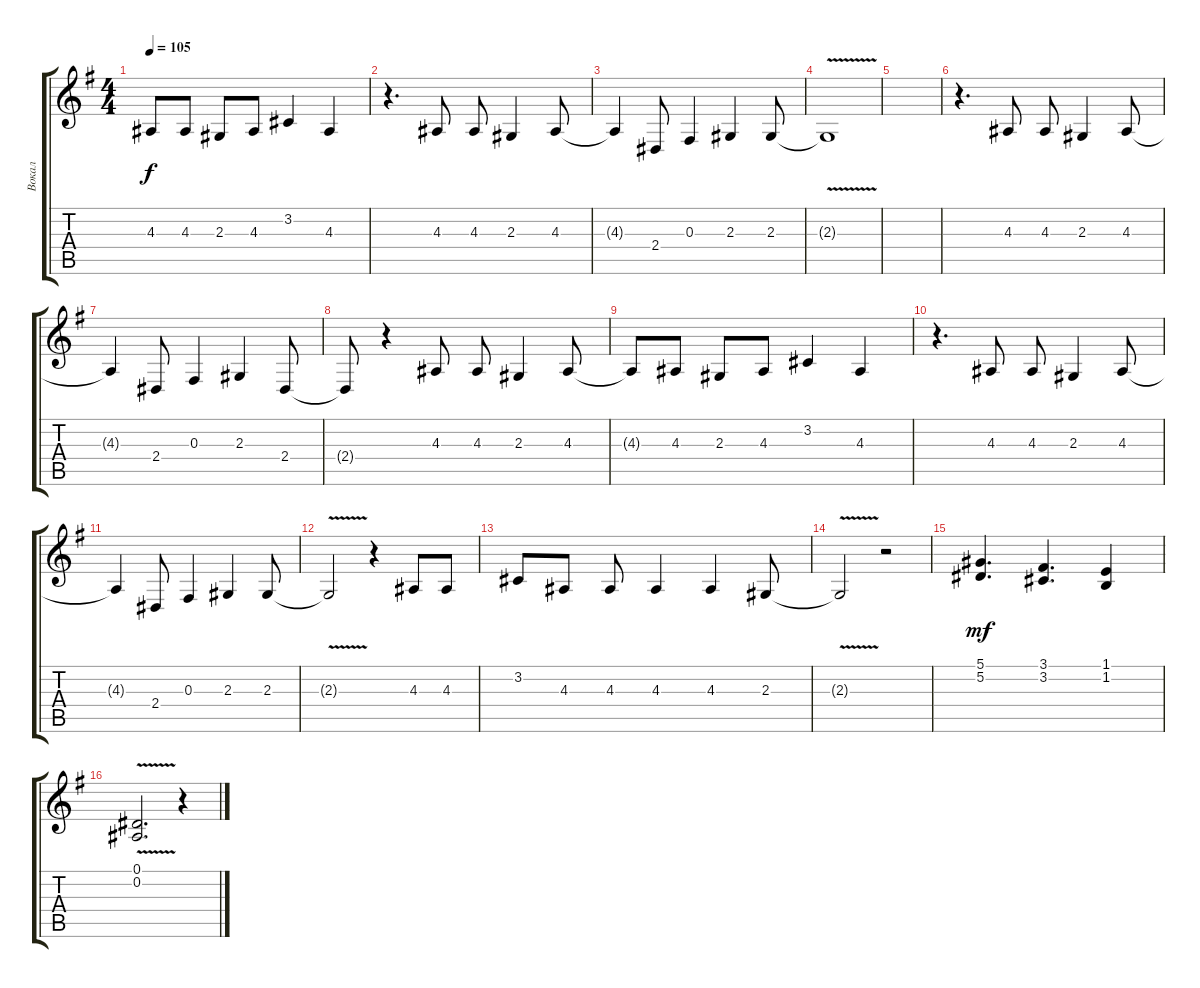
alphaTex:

\track ("Вокал" "Вокал") {instrument trumpet}
\staff {score tabs}
\tuning (Eb4 Bb3 Gb3 Db3 Ab2 Eb2) {hide}
\ts (4 4)
\tempo 105
\clef g2
\ks eminor
4.3{t}.8{dy f} 4.3.8 2.3.8 4.3.8 3.2.4 4.3.4 |
r.4{d} 4.3.8 4.3.8 2.3.4 4.3.8 |
4.3{t}.4 2.4.8 0.3.4 2.3.4 2.3.8 |
2.3{v t}.1 |
|
r.4{d} 4.3.8 4.3.8 2.3.4 4.3.8 |
4.3{t}.4 2.4.8 0.3.4 2.3.4 2.4.8 |
2.4{t}.8 r.4 4.3.8 4.3.8 2.3.4 4.3.8 |
4.3{t}.8 4.3.8 2.3.8 4.3.8 3.2.4 4.3.4 |
r.4{d} 4.3.8 4.3.8 2.3.4 4.3.8 |
4.3{t}.4 2.4.8 0.3.4 2.3.4 2.3.8 |
2.3{v t}.2 r.4 4.3.8 4.3.8 |
3.2.8 4.3.8 4.3.8 4.3.4 4.3.4 2.3.8 |
2.3{v t}.2 r.2 |
(5.1 5.2).4{d dy mf} (3.1 3.2).4{d} (1.1 1.2).4 |
(0.1{v} 0.2).2{d} r.4
